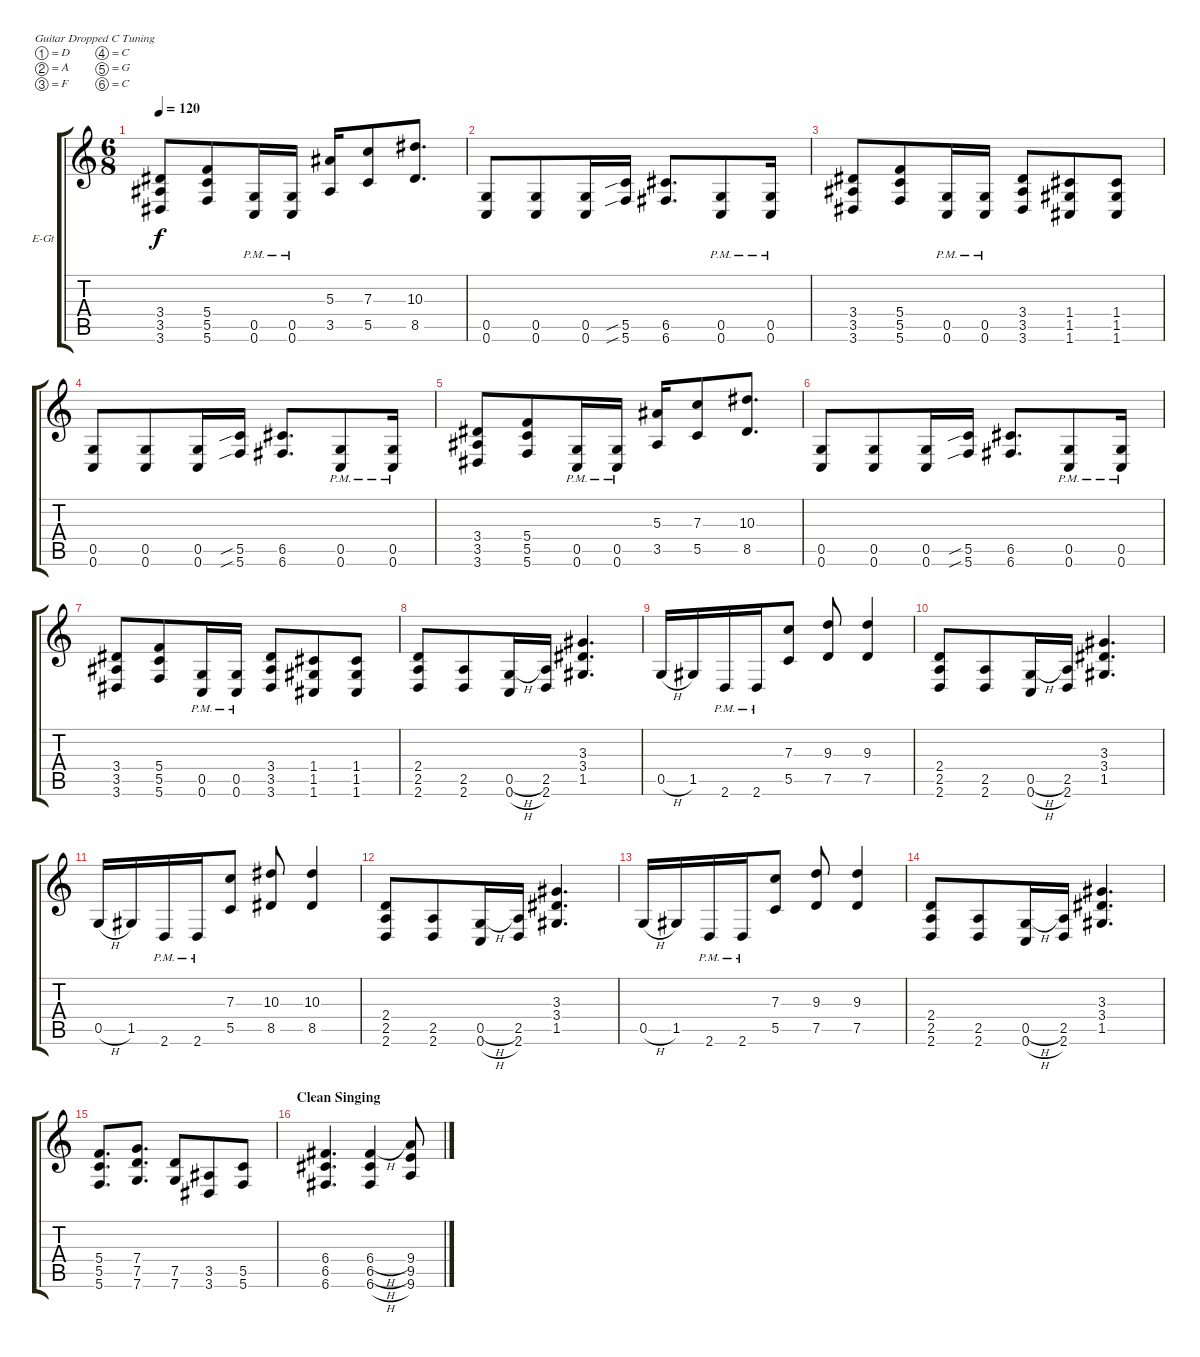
\bracketExtendMode groupsimilarinstruments
\firstSystemTrackNameOrientation horizontal
\otherSystemsTrackNameOrientation horizontal
\track ("Electric Guitar 1" "E-Gt") {instrument distortionguitar}
\staff {score tabs}
\tuning (D4 A3 F3 C3 G2 C2)
\ts (6 8)
\tempo 120
\clef g2
\ks c
(3.6 3.5 3.4).8{dy f} (5.4 5.5 5.6).8 (0.6{pm} 0.5{pm}).16 (0.5{pm} 0.6{pm}).16 (3.5 5.3).16 (7.3 5.5).8 (8.5 10.3).8{d} |
(0.6 0.5).8 (0.5 0.6).8 (0.6 0.5).16 (5.6{sib} 5.5{sib}).16 (6.5 6.6).8{d} (0.6{pm} 0.5{pm}).8 (0.6{pm} 0.5{pm}).16 |
(3.6 3.5 3.4).8 (5.4 5.5 5.6).8 (0.6{pm} 0.5{pm}).16 (0.5{pm} 0.6{pm}).16 (3.6 3.5 3.4).8 (1.4 1.5 1.6).8 (1.6 1.5 1.4).8 |
(0.6 0.5).8 (0.5 0.6).8 (0.6 0.5).16 (5.6{sib} 5.5{sib}).16 (6.5 6.6).8{d} (0.6{pm} 0.5{pm}).8 (0.6{pm} 0.5{pm}).16 |
(3.6 3.5 3.4).8 (5.4 5.5 5.6).8 (0.6{pm} 0.5{pm}).16 (0.5{pm} 0.6{pm}).16 (3.5 5.3).16 (7.3 5.5).8 (8.5 10.3).8{d} |
(0.6 0.5).8 (0.5 0.6).8 (0.6 0.5).16 (5.6{sib} 5.5{sib}).16 (6.5 6.6).8{d} (0.6{pm} 0.5{pm}).8 (0.6{pm} 0.5{pm}).16 |
(3.6 3.5 3.4).8 (5.4 5.5 5.6).8 (0.6{pm} 0.5{pm}).16 (0.5{pm} 0.6{pm}).16 (3.6 3.5 3.4).8 (1.4 1.5 1.6).8 (1.6 1.5 1.4).8 |
(2.6 2.5 2.4).8 (2.5 2.6).8 (0.6{h} 0.5{h}).16 (2.6 2.5).16 (1.5 3.4 3.3).4{d} |
0.5{h}.16 1.5.16 2.6{pm}.16 2.6{pm}.16 (5.5 7.3).8 (7.5 9.3).8 (9.3 7.5).4 |
(2.6 2.5 2.4).8 (2.5 2.6).8 (0.6{h} 0.5{h}).16 (2.6 2.5).16 (1.5 3.4 3.3).4{d} |
0.5{h}.16 1.5.16 2.6{pm}.16 2.6{pm}.16 (5.5 7.3).8 (8.5 10.3).8 (10.3 8.5).4 |
(2.6 2.5 2.4).8 (2.5 2.6).8 (0.6{h} 0.5{h}).16 (2.6 2.5).16 (1.5 3.4 3.3).4{d} |
0.5{h}.16 1.5.16 2.6{pm}.16 2.6{pm}.16 (5.5 7.3).8 (7.5 9.3).8 (9.3 7.5).4 |
(2.6 2.5 2.4).8 (2.5 2.6).8 (0.6{h} 0.5{h}).16 (2.6 2.5).16 (1.5 3.4 3.3).4{d} |
(5.6 5.5 5.4).8{d} (7.4 7.5 7.6).8{d} (7.6 7.5).8 (3.6 3.5).8 (5.6 5.5).8 |
\section ("" "Clean Singing")
(6.6 6.5 6.4).4{d} (6.6{h} 6.5{h} 6.4{h}).4 (9.4 9.5 9.6).8
